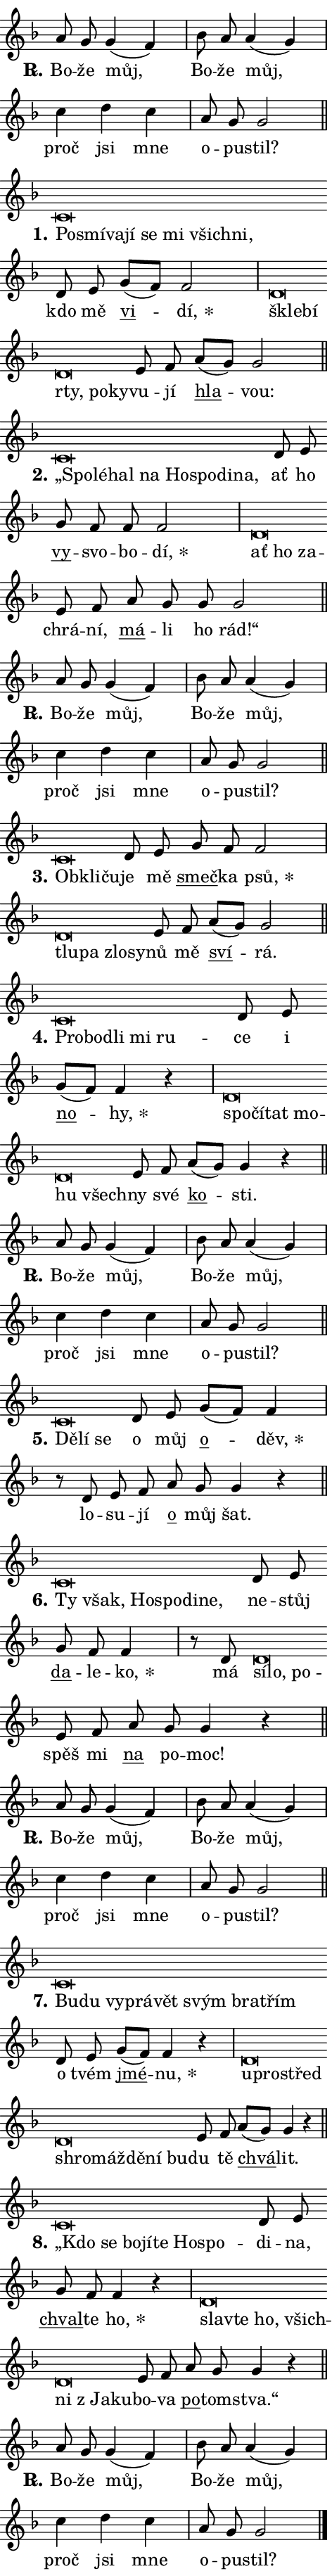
\version "2.24.0"
\header { tagline = "" }
\paper {
  indent = 0\cm
  top-margin = 0\cm
  right-margin = 0.13\cm % to fit lyric hyphens
  bottom-margin = 0\cm
  left-margin = 0\cm
  paper-width = 8\cm
  page-breaking = #ly:one-page-breaking
  system-system-spacing.basic-distance = #11
  score-system-spacing.basic-distance = #11
  ragged-last = ##f
}


%% Author: Thomas Morley
%% https://lists.gnu.org/archive/html/lilypond-user/2020-05/msg00002.html
#(define (line-position grob)
"Returns position of @var[grob} in current system:
   @code{'start}, if at first time-step
   @code{'end}, if at last time-step
   @code{'middle} otherwise
"
  (let* ((col (ly:item-get-column grob))
         (ln (ly:grob-object col 'left-neighbor))
         (rn (ly:grob-object col 'right-neighbor))
         (col-to-check-left (if (ly:grob? ln) ln col))
         (col-to-check-right (if (ly:grob? rn) rn col))
         (break-dir-left
           (and
             (ly:grob-property col-to-check-left 'non-musical #f)
             (ly:item-break-dir col-to-check-left)))
         (break-dir-right
           (and
             (ly:grob-property col-to-check-right 'non-musical #f)
             (ly:item-break-dir col-to-check-right))))
        (cond ((eqv? 1 break-dir-left) 'start)
              ((eqv? -1 break-dir-right) 'end)
              (else 'middle))))

#(define (tranparent-at-line-position vctor)
  (lambda (grob)
  "Relying on @code{line-position} select the relevant enry from @var{vctor}.
Used to determine transparency,"
    (case (line-position grob)
      ((end) (not (vector-ref vctor 0)))
      ((middle) (not (vector-ref vctor 1)))
      ((start) (not (vector-ref vctor 2))))))

noteHeadBreakVisibility =
#(define-music-function (break-visibility)(vector?)
"Makes @code{NoteHead}s transparent relying on @var{break-visibility}"
#{
  \override NoteHead.transparent =
    #(tranparent-at-line-position break-visibility)
#})

#(define delete-ledgers-for-transparent-note-heads
  (lambda (grob)
    "Reads whether a @code{NoteHead} is transparent.
If so this @code{NoteHead} is removed from @code{'note-heads} from
@var{grob}, which is supposed to be @code{LedgerLineSpanner}.
As a result ledgers are not printed for this @code{NoteHead}"
    (let* ((nhds-array (ly:grob-object grob 'note-heads))
           (nhds-list
             (if (ly:grob-array? nhds-array)
                 (ly:grob-array->list nhds-array)
                 '()))
           ;; Relies on the transparent-property being done before
           ;; Staff.LedgerLineSpanner.after-line-breaking is executed.
           ;; This is fragile ...
           (to-keep
             (remove
               (lambda (nhd)
                 (ly:grob-property nhd 'transparent #f))
               nhds-list)))
      ;; TODO find a better method to iterate over grob-arrays, similiar
      ;; to filter/remove etc for lists
      ;; For now rebuilt from scratch
      (set! (ly:grob-object grob 'note-heads)  '())
      (for-each
        (lambda (nhd)
          (ly:pointer-group-interface::add-grob grob 'note-heads nhd))
        to-keep))))

squashNotes = {
  \override NoteHead.X-extent = #'(-0.2 . 0.2)
  \override NoteHead.Y-extent = #'(-0.75 . 0)
  \override NoteHead.stencil =
    #(lambda (grob)
       (let ((pos (ly:grob-property grob 'staff-position)))
         (begin
           (if (< pos -7) (display "ERROR: Lower brevis then expected\n") (display ""))
           (if (<= pos -6) ly:text-interface::print ly:note-head::print))))
}
unSquashNotes = {
  \revert NoteHead.X-extent
  \revert NoteHead.Y-extent
  \revert NoteHead.stencil
}

hideNotes = \noteHeadBreakVisibility #begin-of-line-visible
unHideNotes = \noteHeadBreakVisibility #all-visible

% work-around for resetting accidentals
% https://lilypond.org/doc/v2.23/Documentation/notation/displaying-rhythms#unmetered-music
cadenzaMeasure = {
  \cadenzaOff
  \partial 1024 s1024
  \cadenzaOn
}

#(define-markup-command (accent layout props text) (markup?)
  "Underline accented syllable"
  (interpret-markup layout props
    #{\markup \override #'(offset . 4.3) \underline { #text }#}))

responsum = \markup \concat {
  "R" \hspace #-1.05 \path #0.1 #'((moveto 0 0.07) (lineto 0.9 0.8)) \hspace #0.05 "."
}

spaceSize = #0.6828661417322834 % exact space size for TeX Gyre Schola

\layout {
  \context {
    \Staff
    \remove "Time_signature_engraver"
    \override LedgerLineSpanner.after-line-breaking = #delete-ledgers-for-transparent-note-heads
  }
  \context {
    \Lyrics {
      \override LyricSpace.minimum-distance = \spaceSize
      \override LyricText.font-name = #"TeX Gyre Schola"
      \override LyricText.font-size = 1
      \override StanzaNumber.font-name = #"TeX Gyre Schola Bold"
      \override StanzaNumber.font-size = 1
    }
  }
  \context {
    \Score 
    \override NoteHead.text =
      #(lambda (grob) 
        (let ((pos (ly:grob-property grob 'staff-position)))
          #{\markup {
            \combine
              \halign #-0.55 \raise #(if (= pos -6) 0 0.5) \override #'(thickness . 2) \draw-line #'(3.2 . 0)
              \musicglyph "noteheads.sM1"
          }#}))
  }
}

% magnetic-lyrics.ily
%
%   written by
%     Jean Abou Samra <jean@abou-samra.fr>
%     Werner Lemberg <wl@gnu.org>
%
%   adapted by
%     Jiri Hon <jiri.hon@gmail.com>
%
% Version 2022-Apr-15

% https://www.mail-archive.com/lilypond-user@gnu.org/msg149350.html

#(define (Left_hyphen_pointer_engraver context)
   "Collect syllable-hyphen-syllable occurrences in lyrics and store
them in properties.  This engraver only looks to the left.  For
example, if the lyrics input is @code{foo -- bar}, it does the
following.

@itemize @bullet
@item
Set the @code{text} property of the @code{LyricHyphen} grob between
@q{foo} and @q{bar} to @code{foo}.

@item
Set the @code{left-hyphen} property of the @code{LyricText} grob with
text @q{foo} to the @code{LyricHyphen} grob between @q{foo} and
@q{bar}.
@end itemize

Use this auxiliary engraver in combination with the
@code{lyric-@/text::@/apply-@/magnetic-@/offset!} hook."
   (let ((hyphen #f)
         (text #f))
     (make-engraver
      (acknowledgers
       ((lyric-syllable-interface engraver grob source-engraver)
        (set! text grob)))
      (end-acknowledgers
       ((lyric-hyphen-interface engraver grob source-engraver)
        ;(when (not (grob::has-interface grob 'lyric-space-interface))
          (set! hyphen grob)));)
      ((stop-translation-timestep engraver)
       (when (and text hyphen)
         (ly:grob-set-object! text 'left-hyphen hyphen))
       (set! text #f)
       (set! hyphen #f)))))

#(define (lyric-text::apply-magnetic-offset! grob)
   "If the space between two syllables is less than the value in
property @code{LyricText@/.details@/.squash-threshold}, move the right
syllable to the left so that it gets concatenated with the left
syllable.

Use this function as a hook for
@code{LyricText@/.after-@/line-@/breaking} if the
@code{Left_@/hyphen_@/pointer_@/engraver} is active."
   (let ((hyphen (ly:grob-object grob 'left-hyphen #f)))
     (when hyphen
       (let ((left-text (ly:spanner-bound hyphen LEFT)))
         (when (grob::has-interface left-text 'lyric-syllable-interface)
           (let* ((common (ly:grob-common-refpoint grob left-text X))
                  (this-x-ext (ly:grob-extent grob common X))
                  (left-x-ext
                   (begin
                     ;; Trigger magnetism for left-text.
                     (ly:grob-property left-text 'after-line-breaking)
                     (ly:grob-extent left-text common X)))
                  ;; `delta` is the gap width between two syllables.
                  (delta (- (interval-start this-x-ext)
                            (interval-end left-x-ext)))
                  (details (ly:grob-property grob 'details))
                  (threshold (assoc-get 'squash-threshold details 0.2)))
             (when (< delta threshold)
               (let* (;; We have to manipulate the input text so that
                      ;; ligatures crossing syllable boundaries are not
                      ;; disabled.  For languages based on the Latin
                      ;; script this is essentially a beautification.
                      ;; However, for non-Western scripts it can be a
                      ;; necessity.
                      (lt (ly:grob-property left-text 'text))
                      (rt (ly:grob-property grob 'text))
                      (is-space (grob::has-interface hyphen 'lyric-space-interface))
                      (space (if is-space " " ""))
                      (extra-delta (if is-space spaceSize 0))
                      ;; Append new syllable.
                      (ltrt-space (if (and (string? lt) (string? rt))
                                (string-append lt space rt)
                                (make-concat-markup (list lt space rt))))
                      ;; Right-align `ltrt` to the right side.
                      (ltrt-space-markup (grob-interpret-markup
                               grob
                               (make-translate-markup
                                (cons (interval-length this-x-ext) 0)
                                (make-right-align-markup ltrt-space)))))
                 (begin
                   ;; Don't print `left-text`.
                   (ly:grob-set-property! left-text 'stencil #f)
                   ;; Set text and stencil (which holds all collected
                   ;; syllables so far) and shift it to the left.
                   (ly:grob-set-property! grob 'text ltrt-space)
                   (ly:grob-set-property! grob 'stencil ltrt-space-markup)
                   (ly:grob-translate-axis! grob (- (- delta extra-delta)) X))))))))))


#(define (lyric-hyphen::displace-bounds-first grob)
   ;; Make very sure this callback isn't triggered too early.
   (let ((left (ly:spanner-bound grob LEFT))
         (right (ly:spanner-bound grob RIGHT)))
     (ly:grob-property left 'after-line-breaking)
     (ly:grob-property right 'after-line-breaking)
     (ly:lyric-hyphen::print grob)))

squashThreshold = #0.4

\layout {
  \context {
    \Lyrics
    \consists #Left_hyphen_pointer_engraver
    \override LyricText.after-line-breaking =
      #lyric-text::apply-magnetic-offset!
    \override LyricHyphen.stencil = #lyric-hyphen::displace-bounds-first
    \override LyricText.details.squash-threshold = \squashThreshold
    \override LyricHyphen.minimum-distance = 0
    \override LyricHyphen.minimum-length = \squashThreshold
  }
}

squashText = \override LyricText.details.squash-threshold = 9999
unSquashText = \override LyricText.details.squash-threshold = \squashThreshold

leftText = \override LyricText.self-alignment-X = #LEFT
unLeftText = \revert LyricText.self-alignment-X

starOffset = #(lambda (grob) 
                (let ((x_offset (ly:self-alignment-interface::aligned-on-x-parent grob)))
                  (if (= x_offset 0) 0 (+ x_offset 1.2))))

star = #(define-music-function (syllable)(string?)
"Append star separator at the end of a syllable"
#{
  \once \override LyricText.X-offset = #starOffset
  \lyricmode { \markup {
    #syllable
    \override #'((font-name . "TeX Gyre Schola Bold")) \hspace #0.2 \lower #0.65 \larger "*"
  } }
#})

starAccent = #(define-music-function (syllable)(string?)
"Append star separator at the end of a syllable and make accent"
#{
  \once \override LyricText.X-offset = #starOffset
  \lyricmode { \markup {
    \accent #syllable
    \override #'((font-name . "TeX Gyre Schola Bold")) \hspace #0.2 \lower #0.65 \larger "*"
  } }
#})

breath = #(define-music-function (syllable)(string?)
"Append breathing indicator at the end of a syllable"
#{
  \lyricmode { \markup { #syllable "+" } }
#})

optionalBreath = #(define-music-function (syllable)(string?)
"Append optional breathing indicator at the end of a syllable"
#{
  \lyricmode { \markup { #syllable "(+)" } }
#})


\score {
    <<
        \new Voice = "melody" { \cadenzaOn \key f \major \relative { a'8 g g4( f) \cadenzaMeasure \bar "|" bes8 a a4( g) \cadenzaMeasure \bar "|" c d c \cadenzaMeasure \bar "|" a8 g g2 \cadenzaMeasure \bar "||" \break } }
        \new Lyrics \lyricsto "melody" { \lyricmode { \set stanza = \responsum
Bo -- že můj, Bo -- že můj, proč jsi mne o -- pu -- stil? } }
    >>
    \layout {}
}

\score {
    <<
        \new Voice = "melody" { \cadenzaOn \key f \major \relative { \squashNotes c'\breve*1/16 \hideNotes \breve*1/16 \bar "" \breve*1/16 \bar "" \breve*1/16 \bar "" \breve*1/16 \bar "" \breve*1/16 \bar "" \breve*1/16 \breve*1/16 \bar "" \unHideNotes \unSquashNotes d8 e \bar "" g[( f)] f2 \cadenzaMeasure \bar "|" \squashNotes d\breve*1/16 \hideNotes \breve*1/16 \bar "" \breve*1/16 \bar "" \breve*1/16 \breve*1/16 \bar "" \unHideNotes \unSquashNotes e8 f \bar "" a[( g)] g2 \cadenzaMeasure \bar "||" \break } }
        \new Lyrics \lyricsto "melody" { \lyricmode { \set stanza = "1."
\leftText Po -- \squashText smí -- va -- jí se mi všich -- ni, \unLeftText \unSquashText kdo mě \markup \accent vi -- \star dí, \leftText škle -- \squashText bí rty, po -- ky -- \unLeftText \unSquashText vu -- jí \markup \accent hla -- vou: } }
    >>
    \layout {}
}

\score {
    <<
        \new Voice = "melody" { \cadenzaOn \key f \major \relative { \squashNotes c'\breve*1/16 \hideNotes \breve*1/16 \bar "" \breve*1/16 \bar "" \breve*1/16 \bar "" \breve*1/16 \bar "" \breve*1/16 \bar "" \breve*1/16 \breve*1/16 \bar "" \unHideNotes \unSquashNotes d8 e \bar "" g f f f2 \cadenzaMeasure \bar "|" \squashNotes d\breve*1/16 \hideNotes \breve*1/16 \breve*1/16 \bar "" \unHideNotes \unSquashNotes e8 f \bar "" a g g g2 \cadenzaMeasure \bar "||" \break } }
        \new Lyrics \lyricsto "melody" { \lyricmode { \set stanza = "2."
\leftText „Spo -- \squashText lé -- hal na Ho -- spo -- di -- na, \unLeftText \unSquashText ať ho \markup \accent vy -- svo -- bo -- \star dí, \leftText ať \squashText ho za -- \unLeftText \unSquashText chrá -- ní, \markup \accent má -- li ho rád!“ } }
    >>
    \layout {}
}

\score {
    <<
        \new Voice = "melody" { \cadenzaOn \key f \major \relative { a'8 g g4( f) \cadenzaMeasure \bar "|" bes8 a a4( g) \cadenzaMeasure \bar "|" c d c \cadenzaMeasure \bar "|" a8 g g2 \cadenzaMeasure \bar "||" \break } }
        \new Lyrics \lyricsto "melody" { \lyricmode { \set stanza = \responsum
Bo -- že můj, Bo -- že můj, proč jsi mne o -- pu -- stil? } }
    >>
    \layout {}
}

\score {
    <<
        \new Voice = "melody" { \cadenzaOn \key f \major \relative { \squashNotes c'\breve*1/16 \hideNotes \breve*1/16 \breve*1/16 \bar "" \unHideNotes \unSquashNotes d8 e \bar "" g f f2 \cadenzaMeasure \bar "|" \squashNotes d\breve*1/16 \hideNotes \breve*1/16 \bar "" \breve*1/16 \breve*1/16 \bar "" \unHideNotes \unSquashNotes e8 f \bar "" a[( g)] g2 \cadenzaMeasure \bar "||" \break } }
        \new Lyrics \lyricsto "melody" { \lyricmode { \set stanza = "3."
\leftText Ob -- \squashText kli -- ču -- \unLeftText \unSquashText je mě \markup \accent smeč -- ka \star psů, \leftText tlu -- \squashText pa zlo -- sy -- \unLeftText \unSquashText nů mě \markup \accent sví -- rá. } }
    >>
    \layout {}
}

\score {
    <<
        \new Voice = "melody" { \cadenzaOn \key f \major \relative { \squashNotes c'\breve*1/16 \hideNotes \breve*1/16 \bar "" \breve*1/16 \bar "" \breve*1/16 \breve*1/16 \bar "" \unHideNotes \unSquashNotes d8 e \bar "" g[( f)] f4 r \cadenzaMeasure \bar "|" \squashNotes d\breve*1/16 \hideNotes \breve*1/16 \bar "" \breve*1/16 \bar "" \breve*1/16 \bar "" \breve*1/16 \breve*1/16 \bar "" \unHideNotes \unSquashNotes e8 f \bar "" a[( g)] g4 r \cadenzaMeasure \bar "||" \break } }
        \new Lyrics \lyricsto "melody" { \lyricmode { \set stanza = "4."
\leftText Pro -- \squashText bo -- dli mi ru -- \unLeftText \unSquashText ce i \markup \accent no -- \star hy, \leftText spo -- \squashText čí -- tat mo -- hu všech -- \unLeftText \unSquashText ny své \markup \accent ko -- sti. } }
    >>
    \layout {}
}

\score {
    <<
        \new Voice = "melody" { \cadenzaOn \key f \major \relative { a'8 g g4( f) \cadenzaMeasure \bar "|" bes8 a a4( g) \cadenzaMeasure \bar "|" c d c \cadenzaMeasure \bar "|" a8 g g2 \cadenzaMeasure \bar "||" \break } }
        \new Lyrics \lyricsto "melody" { \lyricmode { \set stanza = \responsum
Bo -- že můj, Bo -- že můj, proč jsi mne o -- pu -- stil? } }
    >>
    \layout {}
}

\score {
    <<
        \new Voice = "melody" { \cadenzaOn \key f \major \relative { \squashNotes c'\breve*1/16 \hideNotes \breve*1/16 \breve*1/16 \bar "" \unHideNotes \unSquashNotes d8 e \bar "" g[( f)] f4 \cadenzaMeasure \bar "|" r8 d e f \bar "" a g g4 r \cadenzaMeasure \bar "||" \break } }
        \new Lyrics \lyricsto "melody" { \lyricmode { \set stanza = "5."
\leftText Dě -- \squashText lí se \unLeftText \unSquashText o můj \markup \accent o -- \star děv, lo -- su -- jí \markup \accent o můj šat. } }
    >>
    \layout {}
}

\score {
    <<
        \new Voice = "melody" { \cadenzaOn \key f \major \relative { \squashNotes c'\breve*1/16 \hideNotes \breve*1/16 \bar "" \breve*1/16 \bar "" \breve*1/16 \bar "" \breve*1/16 \breve*1/16 \bar "" \unHideNotes \unSquashNotes d8 e \bar "" g f f4 \cadenzaMeasure \bar "|" r8 d \squashNotes d\breve*1/16 \hideNotes \breve*1/16 \breve*1/16 \bar "" \unHideNotes \unSquashNotes e8 f \bar "" a g g4 r \cadenzaMeasure \bar "||" \break } }
        \new Lyrics \lyricsto "melody" { \lyricmode { \set stanza = "6."
\leftText Ty \squashText však, Ho -- spo -- di -- ne, \unLeftText \unSquashText ne -- stůj \markup \accent da -- le -- \star ko, má \leftText sí -- \squashText lo, po -- \unLeftText \unSquashText spěš mi \markup \accent na po -- moc! } }
    >>
    \layout {}
}

\score {
    <<
        \new Voice = "melody" { \cadenzaOn \key f \major \relative { a'8 g g4( f) \cadenzaMeasure \bar "|" bes8 a a4( g) \cadenzaMeasure \bar "|" c d c \cadenzaMeasure \bar "|" a8 g g2 \cadenzaMeasure \bar "||" \break } }
        \new Lyrics \lyricsto "melody" { \lyricmode { \set stanza = \responsum
Bo -- že můj, Bo -- že můj, proč jsi mne o -- pu -- stil? } }
    >>
    \layout {}
}

\score {
    <<
        \new Voice = "melody" { \cadenzaOn \key f \major \relative { \squashNotes c'\breve*1/16 \hideNotes \breve*1/16 \bar "" \breve*1/16 \bar "" \breve*1/16 \bar "" \breve*1/16 \bar "" \breve*1/16 \bar "" \breve*1/16 \breve*1/16 \bar "" \unHideNotes \unSquashNotes d8 e \bar "" g[( f)] f4 r \cadenzaMeasure \bar "|" \squashNotes d\breve*1/16 \hideNotes \breve*1/16 \bar "" \breve*1/16 \bar "" \breve*1/16 \bar "" \breve*1/16 \bar "" \breve*1/16 \bar "" \breve*1/16 \breve*1/16 \bar "" \unHideNotes \unSquashNotes e8 f \bar "" a[( g)] g4 r \cadenzaMeasure \bar "||" \break } }
        \new Lyrics \lyricsto "melody" { \lyricmode { \set stanza = "7."
\leftText Bu -- \squashText du vy -- prá -- vět svým bra -- třím \unLeftText \unSquashText o tvém \markup \accent jmé -- \star nu, \leftText u -- \squashText pro -- střed shro -- máž -- dě -- ní bu -- \unLeftText \unSquashText du tě \markup \accent chvá -- lit. } }
    >>
    \layout {}
}

\score {
    <<
        \new Voice = "melody" { \cadenzaOn \key f \major \relative { \squashNotes c'\breve*1/16 \hideNotes \breve*1/16 \bar "" \breve*1/16 \bar "" \breve*1/16 \bar "" \breve*1/16 \bar "" \breve*1/16 \breve*1/16 \bar "" \unHideNotes \unSquashNotes d8 e \bar "" g f f4 r \cadenzaMeasure \bar "|" \squashNotes d\breve*1/16 \hideNotes \breve*1/16 \bar "" \breve*1/16 \bar "" \breve*1/16 \bar "" \breve*1/16 \bar "" \breve*1/16 \breve*1/16 \bar "" \unHideNotes \unSquashNotes e8 f \bar "" a g g4 r \cadenzaMeasure \bar "||" \break } }
        \new Lyrics \lyricsto "melody" { \lyricmode { \set stanza = "8."
\leftText „Kdo \squashText se bo -- jí -- te Ho -- spo -- \unLeftText \unSquashText di -- na, \markup \accent chval -- te \star ho, \leftText sla -- \squashText vte ho, všich -- ni "z Ja" -- ku -- \unLeftText \unSquashText bo -- va \markup \accent po -- tom -- stva.“ } }
    >>
    \layout {}
}

\score {
    <<
        \new Voice = "melody" { \cadenzaOn \key f \major \relative { a'8 g g4( f) \cadenzaMeasure \bar "|" bes8 a a4( g) \cadenzaMeasure \bar "|" c d c \cadenzaMeasure \bar "|" a8 g g2 \cadenzaMeasure \bar "||" \break } \bar "|." }
        \new Lyrics \lyricsto "melody" { \lyricmode { \set stanza = \responsum
Bo -- že můj, Bo -- že můj, proč jsi mne o -- pu -- stil? } }
    >>
    \layout {}
}
